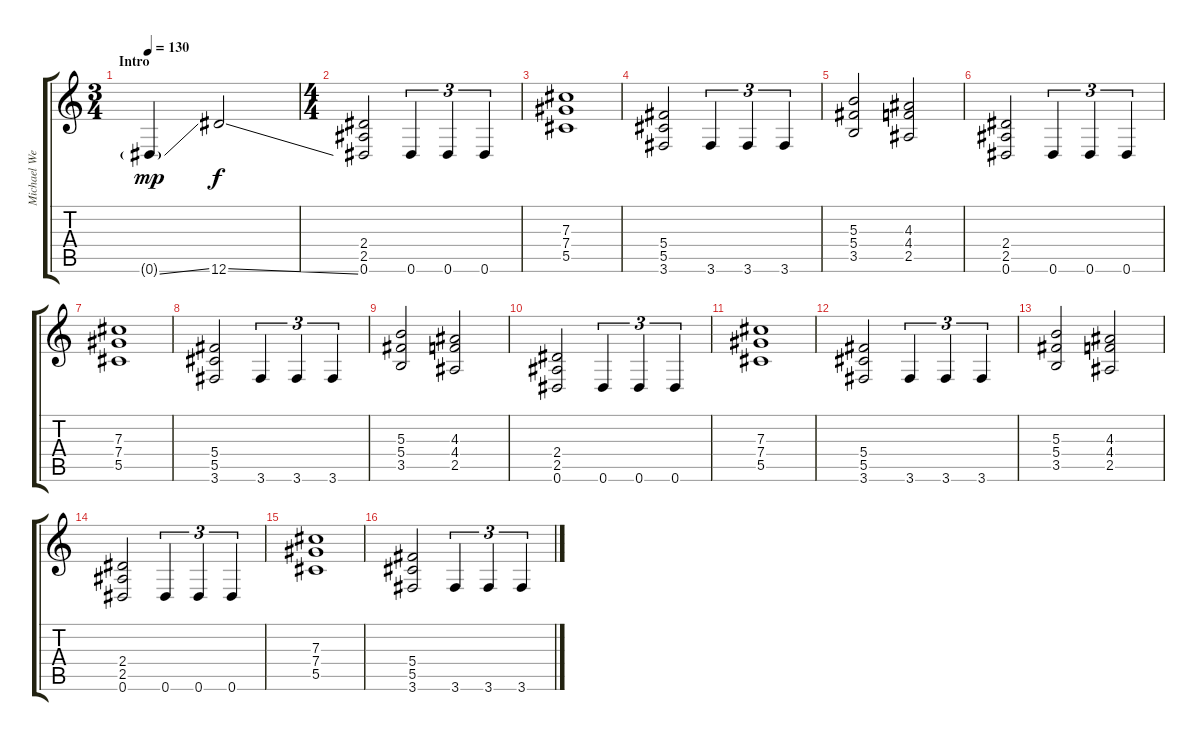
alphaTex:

\track ("Michael Weikath" "Michael We") {instrument distortionguitar}
\staff {score tabs}
\tuning (Eb4 Bb3 Gb3 Db3 Ab2 Eb2) {hide}
\ts (3 4)
\section ("" "Intro")
\tempo 130
\clef g2
\ks c
0.6{ss g}.4{dy mp instrument distortionguitar} 12.6{ss}.2{dy f} |
\ts (4 4)
(2.4 2.5 0.6).2 0.6.4{tu (3 2)} 0.6.4{tu (3 2)} 0.6.4{tu (3 2)} |
(7.3 7.4 5.5).1 |
(5.4 5.5 3.6).2 3.6.4{tu (3 2)} 3.6.4{tu (3 2)} 3.6.4{tu (3 2)} |
(5.3 5.4 3.5).2 (4.3 4.4 2.5).2 |
(2.4 2.5 0.6).2 0.6.4{tu (3 2)} 0.6.4{tu (3 2)} 0.6.4{tu (3 2)} |
(7.3 7.4 5.5).1 |
(5.4 5.5 3.6).2 3.6.4{tu (3 2)} 3.6.4{tu (3 2)} 3.6.4{tu (3 2)} |
(5.3 5.4 3.5).2 (4.3 4.4 2.5).2 |
(2.4 2.5 0.6).2 0.6.4{tu (3 2)} 0.6.4{tu (3 2)} 0.6.4{tu (3 2)} |
(7.3 7.4 5.5).1 |
(5.4 5.5 3.6).2 3.6.4{tu (3 2)} 3.6.4{tu (3 2)} 3.6.4{tu (3 2)} |
(5.3 5.4 3.5).2 (4.3 4.4 2.5).2 |
(2.4 2.5 0.6).2 0.6.4{tu (3 2)} 0.6.4{tu (3 2)} 0.6.4{tu (3 2)} |
(7.3 7.4 5.5).1 |
(5.4 5.5 3.6).2 3.6.4{tu (3 2)} 3.6.4{tu (3 2)} 3.6.4{tu (3 2)}
